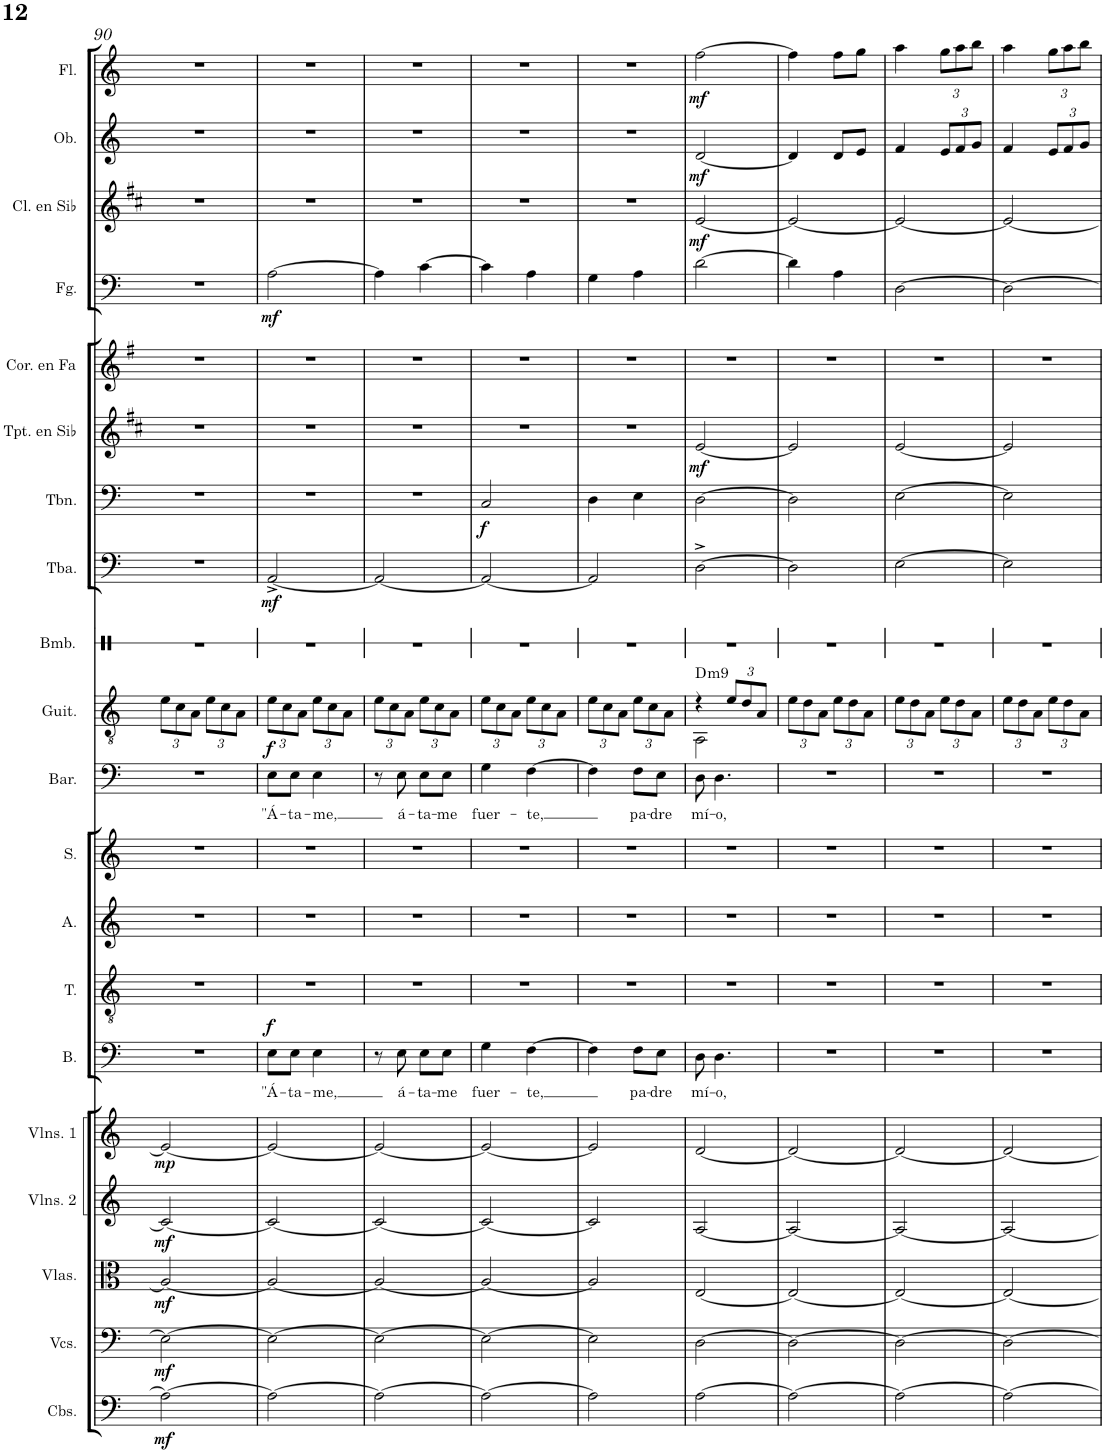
**kern	**dynam	**kern	**dynam	**kern	**dynam	**kern	**dynam	**kern	**dynam	**kern	**text	**dynam	**kern	**kern	**kern	**kern	**text	**dynam	**kern	**harte	**kern	**kern	**dynam	**kern	**dynam	**kern	**dynam	**kern	**kern	**dynam	**kern	**dynam	**kern	**dynam	**kern	**dynam
*part20	*part20	*part19	*part19	*part18	*part18	*part17	*part17	*part16	*part16	*part15	*part15	*part15	*part14	*part13	*part12	*part11	*part11	*part11	*part10	*part10	*part9	*part8	*part8	*part7	*part7	*part6	*part6	*part5	*part4	*part4	*part3	*part3	*part2	*part2	*part1	*part1
*staff20	*staff20	*staff19	*staff19	*staff18	*staff18	*staff17	*staff17	*staff16	*staff16	*staff15	*staff15	*staff15	*staff14	*staff13	*staff12	*staff11	*staff11	*staff11	*staff10	*	*staff9	*staff8	*staff8	*staff7	*staff7	*staff6	*staff6	*staff5	*staff4	*staff4	*staff3	*staff3	*staff2	*staff2	*staff1	*staff1
*I"Contrabajos	*	*I"Violonchelos	*	*I"Violas	*	*I"Violines 2	*	*I"Violines 1	*	*I"Bajo	*	*	*I"Tenor	*I"Alto	*I"Soprano	*I"Barítono	*	*	*I"Guitarra clásica	*	*I"Bombo	*I"Tuba	*	*I"Trombón	*	*I"Trompeta en Sib	*	*I"Trompa en Fa	*I"Fagot	*	*I"Clarinete en Sib	*	*I"Oboe	*	*I"Flauta	*
*I'Cbs.	*	*I'Vcs.	*	*I'Vlas.	*	*I'Vlns. 2	*	*I'Vlns. 1	*	*I'B.	*	*	*I'T.	*I'A.	*I'S.	*I'Bar.	*	*	*I'Guit.	*	*I'Bmb.	*I'Tba.	*	*I'Tbn.	*	*I'Tpt. en Sib	*	*	*I'Fg.	*	*I'Cl. en Sib	*	*I'Ob.	*	*I'Fl.	*
!!LO:PB:g=z
*clefF4	*	*clefF4	*	*clefC3	*	*clefG2	*	*clefG2	*	*clefF4	*	*	*clefGv2	*clefG2	*clefG2	*clefF4	*	*	*clefGv2	*	*clefX	*clefF4	*	*clefF4	*	*clefG2	*	*clefG2	*clefF4	*	*clefG2	*	*clefG2	*	*clefG2	*
*Trd7c12	*	*	*	*	*	*	*	*	*	*	*	*	*	*	*	*	*	*	*	*	*	*	*	*	*	*Trd1c2	*	*Trd4c7	*	*	*Trd1c2	*	*	*	*	*
*k[]	*	*k[]	*	*k[]	*	*k[]	*	*k[]	*	*k[]	*	*	*k[]	*k[]	*k[]	*k[]	*	*	*k[]	*	*k[]	*k[]	*	*k[]	*	*k[f#c#]	*	*k[f#]	*k[]	*	*k[f#c#]	*	*k[]	*	*k[]	*
*M2/4	*	*M2/4	*	*M2/4	*	*M2/4	*	*M2/4	*	*M2/4	*	*	*M2/4	*M2/4	*M2/4	*M2/4	*	*	*M2/4	*	*M2/4	*M2/4	*	*M2/4	*	*M2/4	*	*M2/4	*M2/4	*	*M2/4	*	*M2/4	*	*M2/4	*
*	*	*	*	*	*	*	*	*	*	*	*	*	*	*	*	*	*	*	*Xbrackettup	*	*	*	*	*	*	*	*	*	*	*	*	*	*	*	*	*
=90	=90	=90	=90	=90	=90	=90	=90	=90	=90	=90	=90	=90	=90	=90	=90	=90	=90	=90	=90	=90	=90	=90	=90	=90	=90	=90	=90	=90	=90	=90	=90	=90	=90	=90	=90	=90
!	!LO:DY:b	!	!LO:DY:b	!	!LO:DY:b	!	!LO:DY:b	!	!LO:DY:b	!	!	!	!	!	!	!	!	!	!	!	!	!	!	!	!	!	!	!	!	!	!	!	!	!	!	!
2A\_	mf	2E\_	mf	2A/_	mf	2c/_	mf	2e/_	mp	2r	.	.	2r	2r	2r	2r	.	.	12e\L	.	2r	2r	.	2r	.	2r	.	2r	2r	.	2r	.	2r	.	2r	.
.	.	.	.	.	.	.	.	.	.	.	.	.	.	.	.	.	.	.	12c\	.	.	.	.	.	.	.	.	.	.	.	.	.	.	.	.	.
.	.	.	.	.	.	.	.	.	.	.	.	.	.	.	.	.	.	.	12A\J	.	.	.	.	.	.	.	.	.	.	.	.	.	.	.	.	.
.	.	.	.	.	.	.	.	.	.	.	.	.	.	.	.	.	.	.	12e\L	.	.	.	.	.	.	.	.	.	.	.	.	.	.	.	.	.
.	.	.	.	.	.	.	.	.	.	.	.	.	.	.	.	.	.	.	12c\	.	.	.	.	.	.	.	.	.	.	.	.	.	.	.	.	.
.	.	.	.	.	.	.	.	.	.	.	.	.	.	.	.	.	.	.	12A\J	.	.	.	.	.	.	.	.	.	.	.	.	.	.	.	.	.
=91	=91	=91	=91	=91	=91	=91	=91	=91	=91	=91	=91	=91	=91	=91	=91	=91	=91	=91	=91	=91	=91	=91	=91	=91	=91	=91	=91	=91	=91	=91	=91	=91	=91	=91	=91	=91
!	!	!	!	!	!	!	!	!	!	!	!LO:LY:b	!LO:DY:a	!	!	!	!	!LO:LY:b	!LO:DY:a	!	!	!	!	!LO:DY:b	!	!	!	!	!	!	!LO:DY:b	!	!	!	!	!	!
2A\_	.	2E\_	.	2A/_	.	2c/_	.	2e/_	.	8E\L	"Á-	f	2r	2r	2r	8E\L	"Á-	f	12e\L	.	2r	[2AA^/	mf	2r	.	2r	.	2r	[2A\	mf	2r	.	2r	.	2r	.
.	.	.	.	.	.	.	.	.	.	.	.	.	.	.	.	.	.	.	12c\	.	.	.	.	.	.	.	.	.	.	.	.	.	.	.	.	.
!	!	!	!	!	!	!	!	!	!	!	!LO:LY:b	!	!	!	!	!	!LO:LY:b	!	!	!	!	!	!	!	!	!	!	!	!	!	!	!	!	!	!	!
.	.	.	.	.	.	.	.	.	.	8E\J	-ta-	.	.	.	.	8E\J	-ta-	.	.	.	.	.	.	.	.	.	.	.	.	.	.	.	.	.	.	.
.	.	.	.	.	.	.	.	.	.	.	.	.	.	.	.	.	.	.	12A\J	.	.	.	.	.	.	.	.	.	.	.	.	.	.	.	.	.
!	!	!	!	!	!	!	!	!	!	!	!LO:LY:b	!	!	!	!	!	!LO:LY:b	!	!	!	!	!	!	!	!	!	!	!	!	!	!	!	!	!	!	!
.	.	.	.	.	.	.	.	.	.	4E\	-me,	.	.	.	.	4E\	-me,	.	12e\L	.	.	.	.	.	.	.	.	.	.	.	.	.	.	.	.	.
.	.	.	.	.	.	.	.	.	.	.	.	.	.	.	.	.	.	.	12c\	.	.	.	.	.	.	.	.	.	.	.	.	.	.	.	.	.
.	.	.	.	.	.	.	.	.	.	.	.	.	.	.	.	.	.	.	12A\J	.	.	.	.	.	.	.	.	.	.	.	.	.	.	.	.	.
=92	=92	=92	=92	=92	=92	=92	=92	=92	=92	=92	=92	=92	=92	=92	=92	=92	=92	=92	=92	=92	=92	=92	=92	=92	=92	=92	=92	=92	=92	=92	=92	=92	=92	=92	=92	=92
2A\_	.	2E\_	.	2A/_	.	2c/_	.	2e/_	.	8r	.	.	2r	2r	2r	8r	.	.	12e\L	.	2r	2AA/_	.	2r	.	2r	.	2r	4A\]	.	2r	.	2r	.	2r	.
.	.	.	.	.	.	.	.	.	.	.	.	.	.	.	.	.	.	.	12c\	.	.	.	.	.	.	.	.	.	.	.	.	.	.	.	.	.
!	!	!	!	!	!	!	!	!	!	!	!LO:LY:b	!	!	!	!	!	!LO:LY:b	!	!	!	!	!	!	!	!	!	!	!	!	!	!	!	!	!	!	!
.	.	.	.	.	.	.	.	.	.	8E\	á-	.	.	.	.	8E\	á-	.	.	.	.	.	.	.	.	.	.	.	.	.	.	.	.	.	.	.
.	.	.	.	.	.	.	.	.	.	.	.	.	.	.	.	.	.	.	12A\J	.	.	.	.	.	.	.	.	.	.	.	.	.	.	.	.	.
!	!	!	!	!	!	!	!	!	!	!	!LO:LY:b	!	!	!	!	!	!LO:LY:b	!	!	!	!	!	!	!	!	!	!	!	!	!	!	!	!	!	!	!
.	.	.	.	.	.	.	.	.	.	8E\L	-ta-	.	.	.	.	8E\L	-ta-	.	12e\L	.	.	.	.	.	.	.	.	.	[4c\	.	.	.	.	.	.	.
.	.	.	.	.	.	.	.	.	.	.	.	.	.	.	.	.	.	.	12c\	.	.	.	.	.	.	.	.	.	.	.	.	.	.	.	.	.
!	!	!	!	!	!	!	!	!	!	!	!LO:LY:b	!	!	!	!	!	!LO:LY:b	!	!	!	!	!	!	!	!	!	!	!	!	!	!	!	!	!	!	!
.	.	.	.	.	.	.	.	.	.	8E\J	-me	.	.	.	.	8E\J	-me	.	.	.	.	.	.	.	.	.	.	.	.	.	.	.	.	.	.	.
.	.	.	.	.	.	.	.	.	.	.	.	.	.	.	.	.	.	.	12A\J	.	.	.	.	.	.	.	.	.	.	.	.	.	.	.	.	.
=93	=93	=93	=93	=93	=93	=93	=93	=93	=93	=93	=93	=93	=93	=93	=93	=93	=93	=93	=93	=93	=93	=93	=93	=93	=93	=93	=93	=93	=93	=93	=93	=93	=93	=93	=93	=93
!	!	!	!	!	!	!	!	!	!	!	!LO:LY:b	!	!	!	!	!	!LO:LY:b	!	!	!	!	!	!	!	!LO:DY:b	!	!	!	!	!	!	!	!	!	!	!
2A\_	.	2E\_	.	2A/_	.	2c/_	.	2e/_	.	4G\	fuer-	.	2r	2r	2r	4G\	fuer-	.	12e\L	.	2r	2AA/_	.	2C/	f	2r	.	2r	4c\]	.	2r	.	2r	.	2r	.
.	.	.	.	.	.	.	.	.	.	.	.	.	.	.	.	.	.	.	12c\	.	.	.	.	.	.	.	.	.	.	.	.	.	.	.	.	.
.	.	.	.	.	.	.	.	.	.	.	.	.	.	.	.	.	.	.	12A\J	.	.	.	.	.	.	.	.	.	.	.	.	.	.	.	.	.
!	!	!	!	!	!	!	!	!	!	!	!LO:LY:b	!	!	!	!	!	!LO:LY:b	!	!	!	!	!	!	!	!	!	!	!	!	!	!	!	!	!	!	!
.	.	.	.	.	.	.	.	.	.	[4F\	-te,	.	.	.	.	[4F\	-te,	.	12e\L	.	.	.	.	.	.	.	.	.	4A\	.	.	.	.	.	.	.
.	.	.	.	.	.	.	.	.	.	.	.	.	.	.	.	.	.	.	12c\	.	.	.	.	.	.	.	.	.	.	.	.	.	.	.	.	.
.	.	.	.	.	.	.	.	.	.	.	.	.	.	.	.	.	.	.	12A\J	.	.	.	.	.	.	.	.	.	.	.	.	.	.	.	.	.
=94	=94	=94	=94	=94	=94	=94	=94	=94	=94	=94	=94	=94	=94	=94	=94	=94	=94	=94	=94	=94	=94	=94	=94	=94	=94	=94	=94	=94	=94	=94	=94	=94	=94	=94	=94	=94
2A\]	.	2E\]	.	2A/]	.	2c/]	.	2e/]	.	4F\]	.	.	2r	2r	2r	4F\]	.	.	12e\L	.	2r	2AA/]	.	4D\	.	2r	.	2r	4G\	.	2r	.	2r	.	2r	.
.	.	.	.	.	.	.	.	.	.	.	.	.	.	.	.	.	.	.	12c\	.	.	.	.	.	.	.	.	.	.	.	.	.	.	.	.	.
.	.	.	.	.	.	.	.	.	.	.	.	.	.	.	.	.	.	.	12A\J	.	.	.	.	.	.	.	.	.	.	.	.	.	.	.	.	.
!	!	!	!	!	!	!	!	!	!	!	!LO:LY:b	!	!	!	!	!	!LO:LY:b	!	!	!	!	!	!	!	!	!	!	!	!	!	!	!	!	!	!	!
.	.	.	.	.	.	.	.	.	.	8F\L	pa-	.	.	.	.	8F\L	pa-	.	12e\L	.	.	.	.	4E\	.	.	.	.	4A\	.	.	.	.	.	.	.
.	.	.	.	.	.	.	.	.	.	.	.	.	.	.	.	.	.	.	12c\	.	.	.	.	.	.	.	.	.	.	.	.	.	.	.	.	.
!	!	!	!	!	!	!	!	!	!	!	!LO:LY:b	!	!	!	!	!	!LO:LY:b	!	!	!	!	!	!	!	!	!	!	!	!	!	!	!	!	!	!	!
.	.	.	.	.	.	.	.	.	.	8E\J	-dre	.	.	.	.	8E\J	-dre	.	.	.	.	.	.	.	.	.	.	.	.	.	.	.	.	.	.	.
.	.	.	.	.	.	.	.	.	.	.	.	.	.	.	.	.	.	.	12A\J	.	.	.	.	.	.	.	.	.	.	.	.	.	.	.	.	.
=95	=95	=95	=95	=95	=95	=95	=95	=95	=95	=95	=95	=95	=95	=95	=95	=95	=95	=95	=95	=95	=95	=95	=95	=95	=95	=95	=95	=95	=95	=95	=95	=95	=95	=95	=95	=95
!	!	!	!	!	!	!	!	!	!	!	!LO:LY:b	!	!	!	!	!	!LO:LY:b	!	!	!LO:H:kt=m9	!	!	!	!	!	!	!LO:DY:b	!	!	!	!	!LO:DY:b	!	!LO:DY:b	!	!LO:DY:b
*	*	*	*	*	*	*	*	*	*	*	*	*	*	*	*	*	*	*	*^	*	*	*	*	*	*	*	*	*	*	*	*	*	*	*	*	*
[2A\	.	[2D\	.	[2E/	.	[2A/	.	[2d/	.	8D\	mí-	.	2r	2r	2r	8D\	mí-	.	4r	2AA\	D:min9	2r	[2D^\	.	[2D\	.	[2e/	mf	2r	[2d\	.	[2e/	mf	[2d/	mf	[2ff\	mf
!	!	!	!	!	!	!	!	!	!	!	!LO:LY:b	!	!	!	!	!	!LO:LY:b	!	!	!	!	!	!	!	!	!	!	!	!	!	!	!	!	!	!	!	!
.	.	.	.	.	.	.	.	.	.	4.D\	-o,	.	.	.	.	4.D\	-o,	.	.	.	.	.	.	.	.	.	.	.	.	.	.	.	.	.	.	.	.
.	.	.	.	.	.	.	.	.	.	.	.	.	.	.	.	.	.	.	12e/L	.	.	.	.	.	.	.	.	.	.	.	.	.	.	.	.	.	.
.	.	.	.	.	.	.	.	.	.	.	.	.	.	.	.	.	.	.	12d/	.	.	.	.	.	.	.	.	.	.	.	.	.	.	.	.	.	.
.	.	.	.	.	.	.	.	.	.	.	.	.	.	.	.	.	.	.	12A/J	.	.	.	.	.	.	.	.	.	.	.	.	.	.	.	.	.	.
*	*	*	*	*	*	*	*	*	*	*	*	*	*	*	*	*	*	*	*v	*v	*	*	*	*	*	*	*	*	*	*	*	*	*	*	*	*	*
=96	=96	=96	=96	=96	=96	=96	=96	=96	=96	=96	=96	=96	=96	=96	=96	=96	=96	=96	=96	=96	=96	=96	=96	=96	=96	=96	=96	=96	=96	=96	=96	=96	=96	=96	=96	=96
2A\_	.	2D\_	.	2E/_	.	2A/_	.	2d/_	.	2r	.	.	2r	2r	2r	2r	.	.	12e\L	.	2r	2D\]	.	2D\]	.	2e/]	.	2r	4d\]	.	2e/_	.	4d/]	.	4ff\]	.
.	.	.	.	.	.	.	.	.	.	.	.	.	.	.	.	.	.	.	12d\	.	.	.	.	.	.	.	.	.	.	.	.	.	.	.	.	.
.	.	.	.	.	.	.	.	.	.	.	.	.	.	.	.	.	.	.	12A\J	.	.	.	.	.	.	.	.	.	.	.	.	.	.	.	.	.
.	.	.	.	.	.	.	.	.	.	.	.	.	.	.	.	.	.	.	12e\L	.	.	.	.	.	.	.	.	.	4A\	.	.	.	8d/L	.	8ff\L	.
.	.	.	.	.	.	.	.	.	.	.	.	.	.	.	.	.	.	.	12d\	.	.	.	.	.	.	.	.	.	.	.	.	.	.	.	.	.
.	.	.	.	.	.	.	.	.	.	.	.	.	.	.	.	.	.	.	.	.	.	.	.	.	.	.	.	.	.	.	.	.	8e/J	.	8gg\J	.
.	.	.	.	.	.	.	.	.	.	.	.	.	.	.	.	.	.	.	12A\J	.	.	.	.	.	.	.	.	.	.	.	.	.	.	.	.	.
=97	=97	=97	=97	=97	=97	=97	=97	=97	=97	=97	=97	=97	=97	=97	=97	=97	=97	=97	=97	=97	=97	=97	=97	=97	=97	=97	=97	=97	=97	=97	=97	=97	=97	=97	=97	=97
2A\_	.	2D\_	.	2E/_	.	2A/_	.	2d/_	.	2r	.	.	2r	2r	2r	2r	.	.	12e\L	.	2r	[2E\	.	[2E\	.	[2e/	.	2r	[2D\	.	2e/_	.	4f/	.	4aa\	.
.	.	.	.	.	.	.	.	.	.	.	.	.	.	.	.	.	.	.	12d\	.	.	.	.	.	.	.	.	.	.	.	.	.	.	.	.	.
.	.	.	.	.	.	.	.	.	.	.	.	.	.	.	.	.	.	.	12A\J	.	.	.	.	.	.	.	.	.	.	.	.	.	.	.	.	.
*	*	*	*	*	*	*	*	*	*	*	*	*	*	*	*	*	*	*	*	*	*	*	*	*	*	*	*	*	*	*	*	*	*Xbrackettup	*	*Xbrackettup	*
.	.	.	.	.	.	.	.	.	.	.	.	.	.	.	.	.	.	.	12e\L	.	.	.	.	.	.	.	.	.	.	.	.	.	12e/L	.	12gg\L	.
.	.	.	.	.	.	.	.	.	.	.	.	.	.	.	.	.	.	.	12d\	.	.	.	.	.	.	.	.	.	.	.	.	.	12f/	.	12aa\	.
.	.	.	.	.	.	.	.	.	.	.	.	.	.	.	.	.	.	.	12A\J	.	.	.	.	.	.	.	.	.	.	.	.	.	12g/J	.	12bb\J	.
=98	=98	=98	=98	=98	=98	=98	=98	=98	=98	=98	=98	=98	=98	=98	=98	=98	=98	=98	=98	=98	=98	=98	=98	=98	=98	=98	=98	=98	=98	=98	=98	=98	=98	=98	=98	=98
2A\_	.	2D\_	.	2E/_	.	2A/_	.	2d/_	.	2r	.	.	2r	2r	2r	2r	.	.	12e\L	.	2r	2E\]	.	2E\]	.	2e/]	.	2r	2D\_	.	2e/_	.	4f/	.	4aa\	.
.	.	.	.	.	.	.	.	.	.	.	.	.	.	.	.	.	.	.	12d\	.	.	.	.	.	.	.	.	.	.	.	.	.	.	.	.	.
.	.	.	.	.	.	.	.	.	.	.	.	.	.	.	.	.	.	.	12A\J	.	.	.	.	.	.	.	.	.	.	.	.	.	.	.	.	.
.	.	.	.	.	.	.	.	.	.	.	.	.	.	.	.	.	.	.	12e\L	.	.	.	.	.	.	.	.	.	.	.	.	.	12e/L	.	12gg\L	.
.	.	.	.	.	.	.	.	.	.	.	.	.	.	.	.	.	.	.	12d\	.	.	.	.	.	.	.	.	.	.	.	.	.	12f/	.	12aa\	.
.	.	.	.	.	.	.	.	.	.	.	.	.	.	.	.	.	.	.	12A\J	.	.	.	.	.	.	.	.	.	.	.	.	.	12g/J	.	12bb\J	.
=	=	=	=	=	=	=	=	=	=	=	=	=	=	=	=	=	=	=	=	=	=	=	=	=	=	=	=	=	=	=	=	=	=	=	=	=
*-	*-	*-	*-	*-	*-	*-	*-	*-	*-	*-	*-	*-	*-	*-	*-	*-	*-	*-	*-	*-	*-	*-	*-	*-	*-	*-	*-	*-	*-	*-	*-	*-	*-	*-	*-	*-
